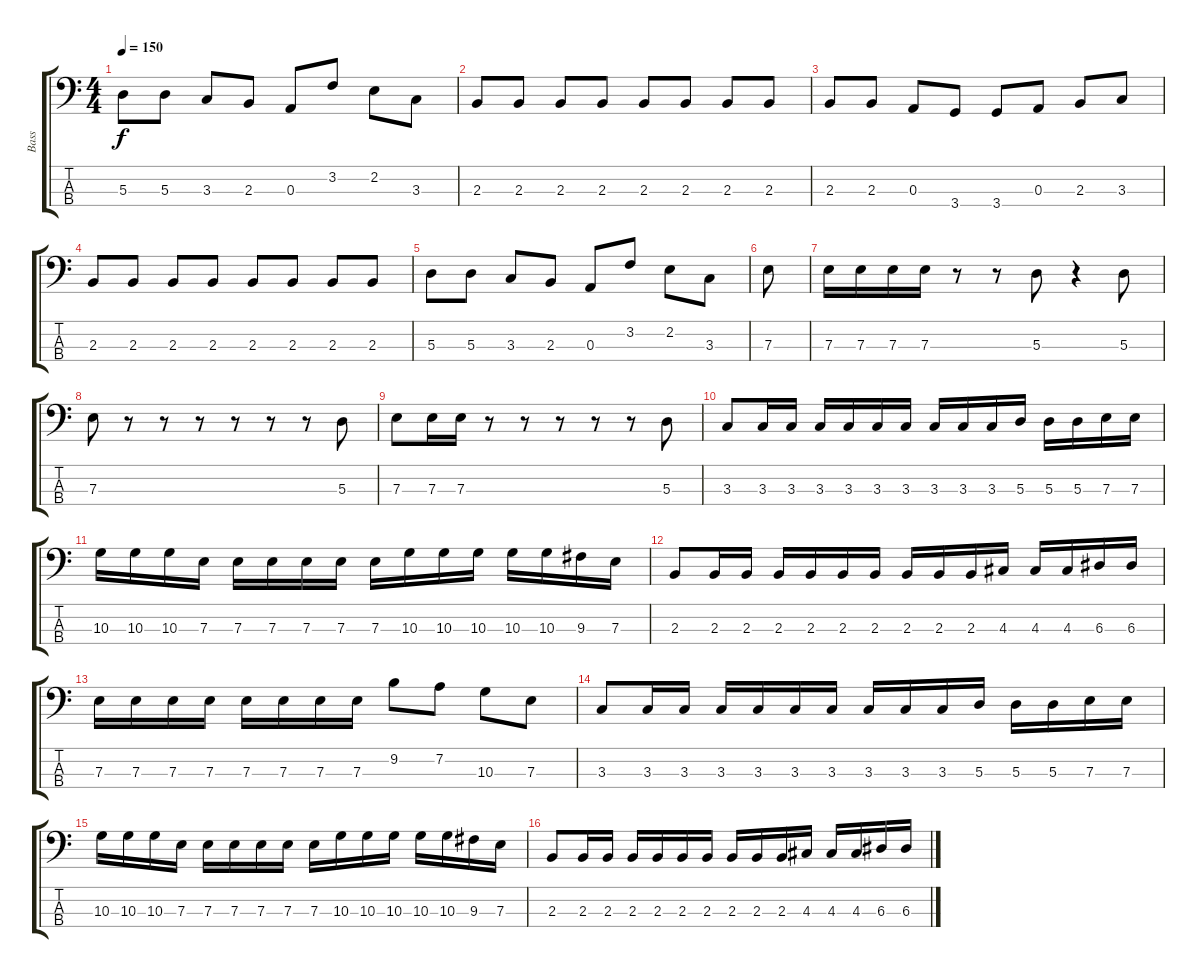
\track ("Bass" "Bass") {instrument electricbassfinger}
\staff {score tabs}
\tuning (G2 D2 A1 E1) {hide}
\ts (4 4)
\tempo 150
\clef f4
\ks c
5.3.8{dy f} 5.3.8 3.3.8 2.3.8 0.3.8 3.2.8 2.2.8 3.3.8 |
2.3.8 2.3.8 2.3.8 2.3.8 2.3.8 2.3.8 2.3.8 2.3.8 |
2.3.8 2.3.8 0.3.8 3.4.8 3.4.8 0.3.8 2.3.8 3.3.8 |
2.3.8 2.3.8 2.3.8 2.3.8 2.3.8 2.3.8 2.3.8 2.3.8 |
5.3.8 5.3.8 3.3.8 2.3.8 0.3.8 3.2.8 2.2.8 3.3.8 |
7.3.8 |
7.3.16 7.3.16 7.3.16 7.3.16 r.8 r.8 5.3.8 r.4 5.3.8 |
7.3.8 r.8 r.8 r.8 r.8 r.8 r.8 5.3.8 |
7.3.8 7.3.16 7.3.16 r.8 r.8 r.8 r.8 r.8 5.3.8 |
3.3.8 3.3.16 3.3.16 3.3.16 3.3.16 3.3.16 3.3.16 3.3.16 3.3.16 3.3.16 5.3.16 5.3.16 5.3.16 7.3.16 7.3.16 |
10.3.16 10.3.16 10.3.16 7.3.16 7.3.16 7.3.16 7.3.16 7.3.16 7.3.16 10.3.16 10.3.16 10.3.16 10.3.16 10.3.16 9.3.16 7.3.16 |
2.3.8 2.3.16 2.3.16 2.3.16 2.3.16 2.3.16 2.3.16 2.3.16 2.3.16 2.3.16 4.3.16 4.3.16 4.3.16 6.3.16 6.3.16 |
7.3.16 7.3.16 7.3.16 7.3.16 7.3.16 7.3.16 7.3.16 7.3.16 9.2.8 7.2.8 10.3.8 7.3.8 |
3.3.8 3.3.16 3.3.16 3.3.16 3.3.16 3.3.16 3.3.16 3.3.16 3.3.16 3.3.16 5.3.16 5.3.16 5.3.16 7.3.16 7.3.16 |
10.3.16 10.3.16 10.3.16 7.3.16 7.3.16 7.3.16 7.3.16 7.3.16 7.3.16 10.3.16 10.3.16 10.3.16 10.3.16 10.3.16 9.3.16 7.3.16 |
2.3.8 2.3.16 2.3.16 2.3.16 2.3.16 2.3.16 2.3.16 2.3.16 2.3.16 2.3.16 4.3.16 4.3.16 4.3.16 6.3.16 6.3.16
